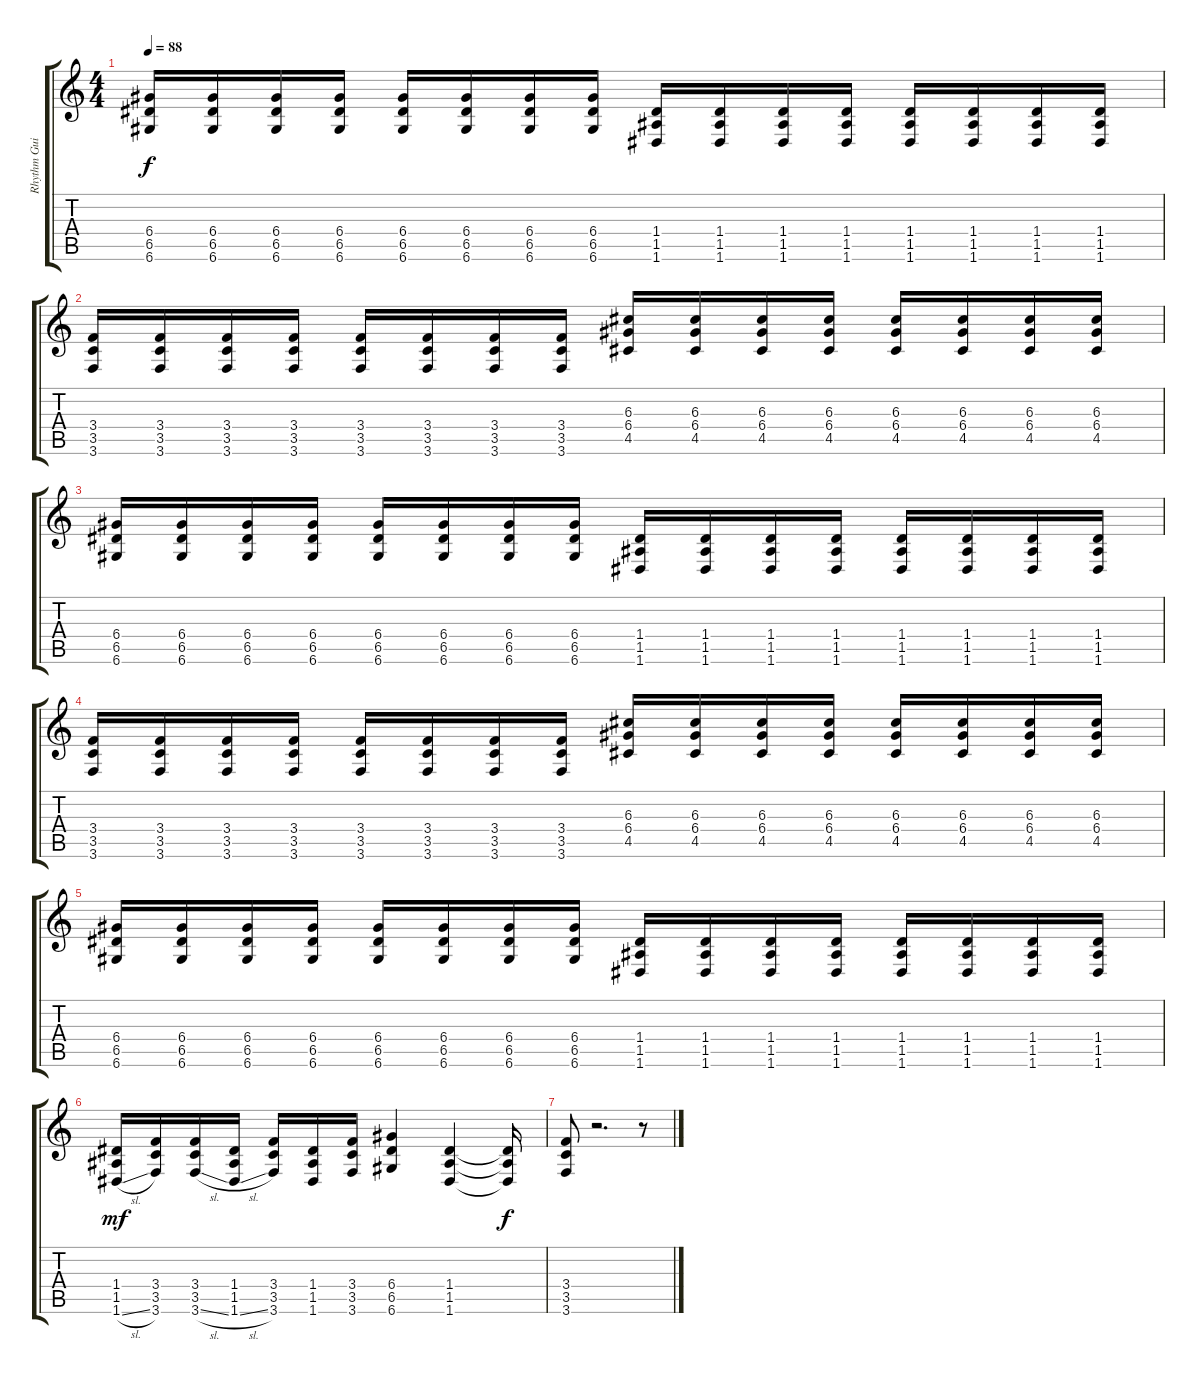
\track ("Rhythm Guitar" "Rhythm Gui") {instrument distortionguitar}
\staff {score tabs}
\tuning (E4 B3 G3 D3 A2 D2) {hide}
\ts (4 4)
\tempo 88
\clef g2
\ks c
(6.4 6.5 6.6).16{dy f} (6.4 6.5 6.6).16 (6.4 6.5 6.6).16 (6.4 6.5 6.6).16 (6.4 6.5 6.6).16 (6.4 6.5 6.6).16 (6.4 6.5 6.6).16 (6.4 6.5 6.6).16 (1.4 1.5 1.6).16 (1.4 1.5 1.6).16 (1.4 1.5 1.6).16 (1.4 1.5 1.6).16 (1.4 1.5 1.6).16 (1.4 1.5 1.6).16 (1.4 1.5 1.6).16 (1.4 1.5 1.6).16 |
(3.4 3.5 3.6).16 (3.4 3.5 3.6).16 (3.4 3.5 3.6).16 (3.4 3.5 3.6).16 (3.4 3.5 3.6).16 (3.4 3.5 3.6).16 (3.4 3.5 3.6).16 (3.4 3.5 3.6).16 (6.3 6.4 4.5).16 (6.3 6.4 4.5).16 (6.3 6.4 4.5).16 (6.3 6.4 4.5).16 (6.3 6.4 4.5).16 (6.3 6.4 4.5).16 (6.3 6.4 4.5).16 (6.3 6.4 4.5).16 |
(6.4 6.5 6.6).16 (6.4 6.5 6.6).16 (6.4 6.5 6.6).16 (6.4 6.5 6.6).16 (6.4 6.5 6.6).16 (6.4 6.5 6.6).16 (6.4 6.5 6.6).16 (6.4 6.5 6.6).16 (1.4 1.5 1.6).16 (1.4 1.5 1.6).16 (1.4 1.5 1.6).16 (1.4 1.5 1.6).16 (1.4 1.5 1.6).16 (1.4 1.5 1.6).16 (1.4 1.5 1.6).16 (1.4 1.5 1.6).16 |
(3.4 3.5 3.6).16 (3.4 3.5 3.6).16 (3.4 3.5 3.6).16 (3.4 3.5 3.6).16 (3.4 3.5 3.6).16 (3.4 3.5 3.6).16 (3.4 3.5 3.6).16 (3.4 3.5 3.6).16 (6.3 6.4 4.5).16 (6.3 6.4 4.5).16 (6.3 6.4 4.5).16 (6.3 6.4 4.5).16 (6.3 6.4 4.5).16 (6.3 6.4 4.5).16 (6.3 6.4 4.5).16 (6.3 6.4 4.5).16 |
(6.4 6.5 6.6).16 (6.4 6.5 6.6).16 (6.4 6.5 6.6).16 (6.4 6.5 6.6).16 (6.4 6.5 6.6).16 (6.4 6.5 6.6).16 (6.4 6.5 6.6).16 (6.4 6.5 6.6).16 (1.4 1.5 1.6).16 (1.4 1.5 1.6).16 (1.4 1.5 1.6).16 (1.4 1.5 1.6).16 (1.4 1.5 1.6).16 (1.4 1.5 1.6).16 (1.4 1.5 1.6).16 (1.4 1.5 1.6).16 |
(1.4 1.5 1.6{sl}).16{dy mf} (3.4 3.5 3.6).16 (3.4 3.5 3.6{sl}).16 (1.4 1.5 1.6{sl}).16 (3.4 3.5 3.6).16 (1.4 1.5 1.6).16 (3.4 3.5 3.6).16 (6.4 6.5 6.6).4 (1.4 1.5 1.6).4 (1.4{t} 1.5{t} 1.6{t}).16{dy f} |
(3.4 3.5 3.6).8 r.2{d} r.8
